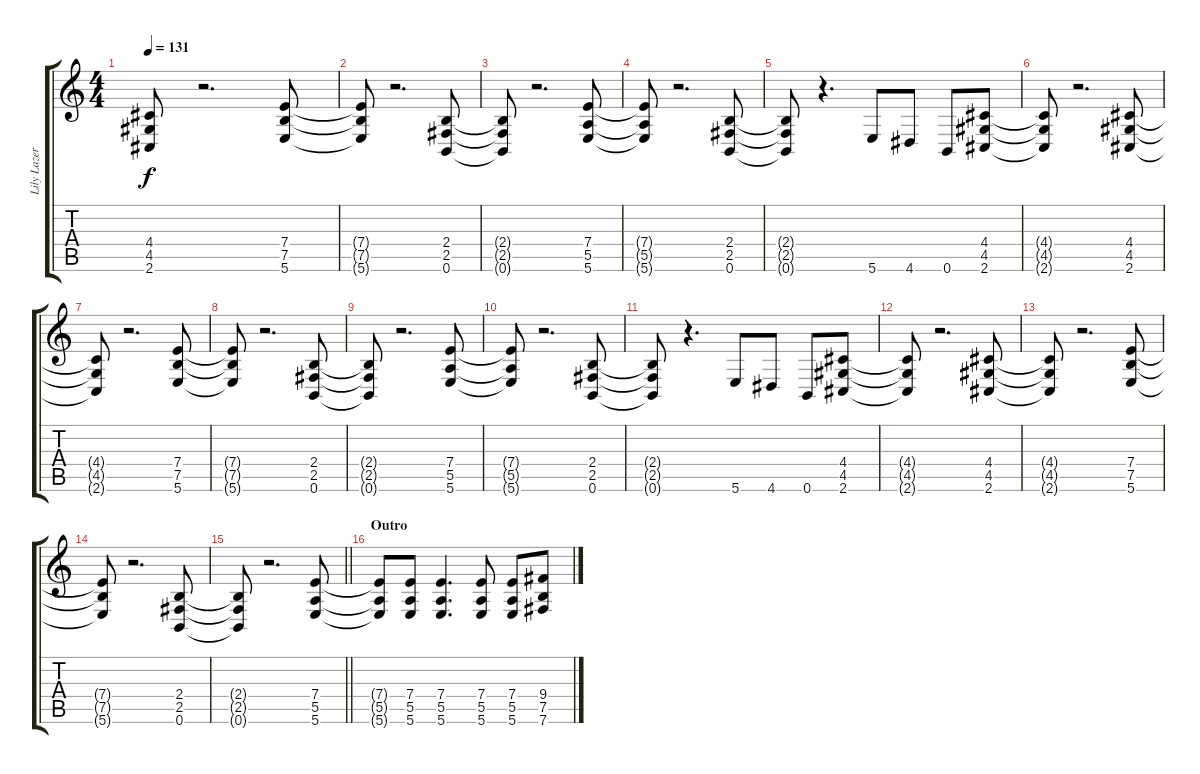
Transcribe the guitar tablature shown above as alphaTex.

\track ("Lily Lazer (Guitar)" "Lily Lazer") {instrument distortionguitar}
\staff {score tabs}
\tuning (B3 Gb3 D3 A2 E2 B1) {hide}
\ts (4 4)
\tempo 131
\clef g2
\ks c
(4.4{t} 4.5{t} 2.6{t}).8{dy f} r.2{d} (7.4 7.5 5.6).8 |
(7.4{t} 7.5{t} 5.6{t}).8 r.2{d} (2.4 2.5 0.6).8 |
(2.4{t} 2.5{t} 0.6{t}).8 r.2{d} (7.4 5.5 5.6).8 |
(7.4{t} 5.5{t} 5.6{t}).8 r.2{d} (2.4 2.5 0.6).8 |
(2.4{t} 2.5{t} 0.6{t}).8 r.4{d} 5.6.8 4.6.8 0.6.8 (4.4 4.5 2.6).8 |
(4.4{t} 4.5{t} 2.6{t}).8 r.2{d} (4.4 4.5 2.6).8 |
(4.4{t} 4.5{t} 2.6{t}).8 r.2{d} (7.4 7.5 5.6).8 |
(7.4{t} 7.5{t} 5.6{t}).8 r.2{d} (2.4 2.5 0.6).8 |
(2.4{t} 2.5{t} 0.6{t}).8 r.2{d} (7.4 5.5 5.6).8 |
(7.4{t} 5.5{t} 5.6{t}).8 r.2{d} (2.4 2.5 0.6).8 |
(2.4{t} 2.5{t} 0.6{t}).8 r.4{d} 5.6.8 4.6.8 0.6.8 (4.4 4.5 2.6).8 |
(4.4{t} 4.5{t} 2.6{t}).8 r.2{d} (4.4 4.5 2.6).8 |
(4.4{t} 4.5{t} 2.6{t}).8 r.2{d} (7.4 7.5 5.6).8 |
(7.4{t} 7.5{t} 5.6{t}).8 r.2{d} (2.4 2.5 0.6).8 |
\barLineRight lightlight
(2.4{t} 2.5{t} 0.6{t}).8 r.2{d} (7.4 5.5 5.6).8 |
\section ("" "Outro")
(7.4{t} 5.5{t} 5.6{t}).8 (7.4 5.5 5.6).8 (7.4 5.5 5.6).4{d} (7.4 5.5 5.6).8 (7.4 5.5 5.6).8 (9.4 7.5 7.6).8
